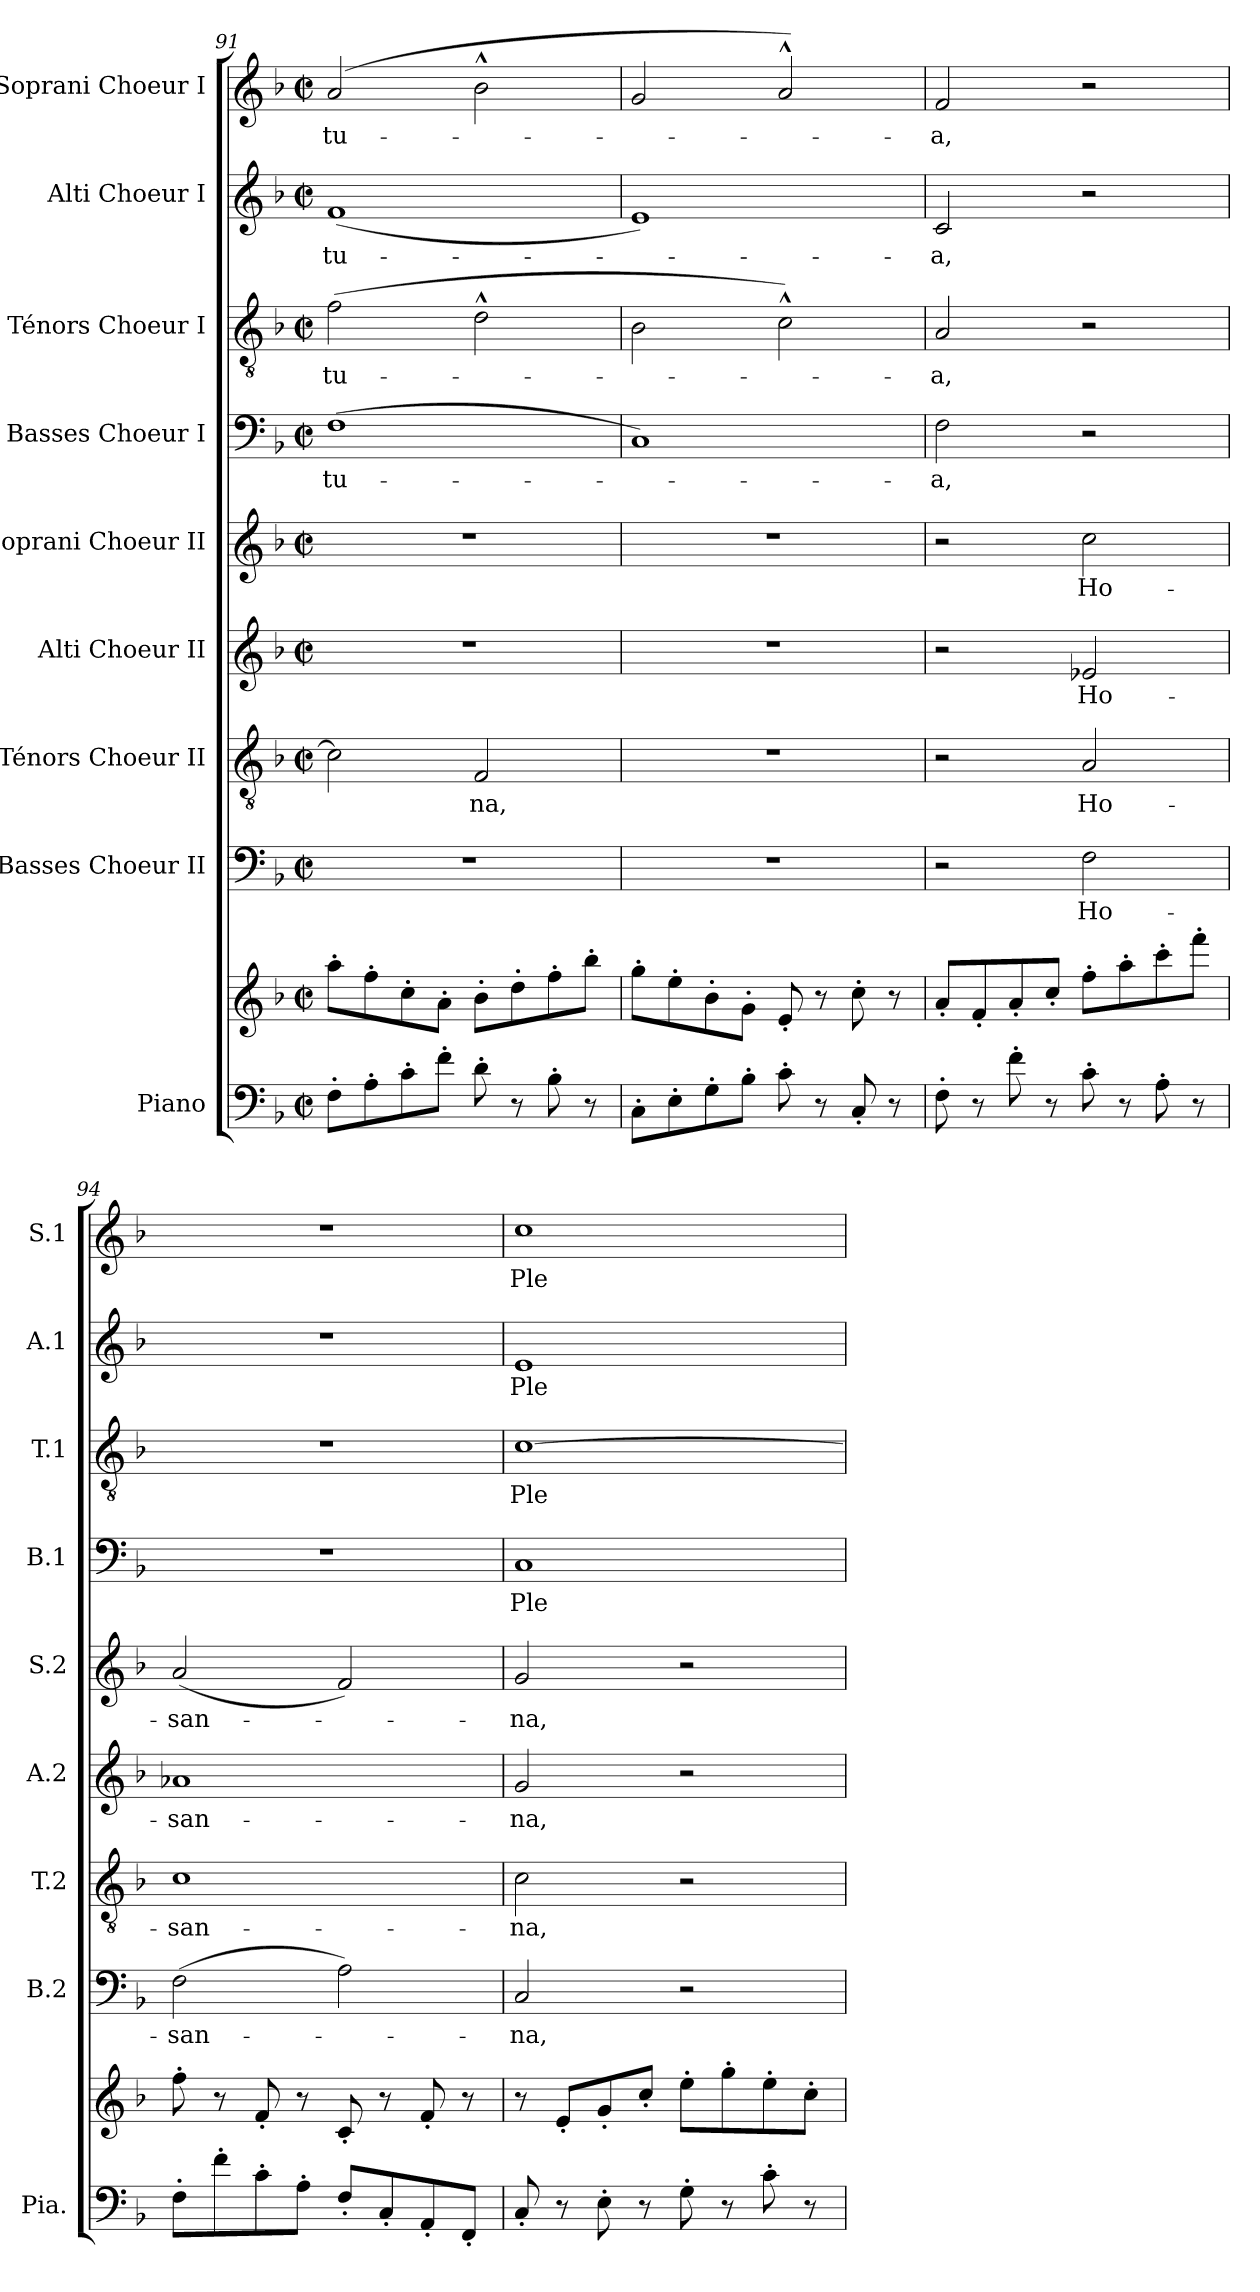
**kern	**kern	**kern	**text	**kern	**text	**kern	**text	**kern	**text	**kern	**text	**kern	**text	**kern	**text	**kern	**text
*part9	*part9	*part8	*part8	*part7	*part7	*part6	*part6	*part5	*part5	*part4	*part4	*part3	*part3	*part2	*part2	*part1	*part1
*staff10	*staff9	*staff8	*staff8	*staff7	*staff7	*staff6	*staff6	*staff5	*staff5	*staff4	*staff4	*staff3	*staff3	*staff2	*staff2	*staff1	*staff1
*I"Piano	*	*I"Basses Choeur II	*	*I"Ténors Choeur II	*	*I"Alti Choeur II	*	*I"Soprani Choeur II	*	*I"Basses Choeur I	*	*I"Ténors Choeur I	*	*I"Alti Choeur I	*	*I"Soprani Choeur I	*
*I'Pia.	*	*I'B.2	*	*I'T.2	*	*I'A.2	*	*I'S.2	*	*I'B.1	*	*I'T.1	*	*I'A.1	*	*I'S.1	*
*clefF4	*clefG2	*clefF4	*	*clefGv2	*	*clefG2	*	*clefG2	*	*clefF4	*	*clefGv2	*	*clefG2	*	*clefG2	*
*	*	*	*	*	*	*ITrd2c3	*	*	*	*	*	*	*	*	*	*	*
*k[b-]	*k[b-]	*k[b-]	*	*k[b-]	*	*k[f#c#]	*	*k[b-]	*	*k[b-]	*	*k[b-]	*	*k[b-]	*	*k[b-]	*
*M2/2	*M2/2	*M2/2	*	*M2/2	*	*M2/2	*	*M2/2	*	*M2/2	*	*M2/2	*	*M2/2	*	*M2/2	*
*met(c|)	*met(c|)	*met(c|)	*	*met(c|)	*	*met(c|)	*	*met(c|)	*	*met(c|)	*	*met(c|)	*	*met(c|)	*	*met(c|)	*
=91	=91	=91	=91	=91	=91	=91	=91	=91	=91	=91	=91	=91	=91	=91	=91	=91	=91
8F'\L	8aa'\L	1r	.	2c\]	.	1r	.	1r	.	(1F	tu-	(2f\	tu-	(>1fi	tu-	(2a/	tu-
8A'\	8ff'\	.	.	.	.	.	.	.	.	.	.	.	.	.	.	.	.
8c'\	8cc'\	.	.	.	.	.	.	.	.	.	.	.	.	.	.	.	.
8f'\J	8a'\J	.	.	.	.	.	.	.	.	.	.	.	.	.	.	.	.
8d'\	8b-'\L	.	.	2F/	-na,	.	.	.	.	.	.	2d^^\	.	.	.	2b-^^\	.
8r	8dd'\	.	.	.	.	.	.	.	.	.	.	.	.	.	.	.	.
8B-'\	8ff'\	.	.	.	.	.	.	.	.	.	.	.	.	.	.	.	.
8r	8bb-'\J	.	.	.	.	.	.	.	.	.	.	.	.	.	.	.	.
!!LO:PB:g=z
=92	=92	=92	=92	=92	=92	=92	=92	=92	=92	=92	=92	=92	=92	=92	=92	=92	=92
8C'\L	8gg'\L	1r	.	1r	.	1r	.	1r	.	1C)	.	2B-\	.	1ei)	.	2g/	.
8E'\	8ee'\	.	.	.	.	.	.	.	.	.	.	.	.	.	.	.	.
8G'\	8b-'\	.	.	.	.	.	.	.	.	.	.	.	.	.	.	.	.
8B-'\J	8g'\J	.	.	.	.	.	.	.	.	.	.	.	.	.	.	.	.
8c'\	8e'/	.	.	.	.	.	.	.	.	.	.	2c^^\)	.	.	.	2a^^/)	.
8r	8r	.	.	.	.	.	.	.	.	.	.	.	.	.	.	.	.
8C'/	8cc'\	.	.	.	.	.	.	.	.	.	.	.	.	.	.	.	.
8r	8r	.	.	.	.	.	.	.	.	.	.	.	.	.	.	.	.
=93	=93	=93	=93	=93	=93	=93	=93	=93	=93	=93	=93	=93	=93	=93	=93	=93	=93
*	*	*^	*	*^	*	*^	*	*	*	*	*	*	*	*	*	*	*
8F'\	8a'/L	2r	2ryy	.	2r	2ryy	.	2r	2ryy	.	2r	.	2F\	-a,	2A/	-a,	2ci/	-a,	2f/	-a,
8r	8f'/	.	.	.	.	.	.	.	.	.	.	.	.	.	.	.	.	.	.	.
8f'\	8a'/	.	.	.	.	.	.	.	.	.	.	.	.	.	.	.	.	.	.	.
8r	8cc'/J	.	.	.	.	.	.	.	.	.	.	.	.	.	.	.	.	.	.	.
8c'\	8ff'\L	2F\	2ryy	Ho-	2A/	2ryy	Ho-	2cni/	2ryy	Ho-	2cc\	Ho-	2r	.	2r	.	2r	.	2r	.
8r	8aa'\	.	.	.	.	.	.	.	.	.	.	.	.	.	.	.	.	.	.	.
8A'\	8ccc'\	.	.	.	.	.	.	.	.	.	.	.	.	.	.	.	.	.	.	.
8r	8fff'\J	.	.	.	.	.	.	.	.	.	.	.	.	.	.	.	.	.	.	.
*	*	*v	*v	*	*	*	*	*v	*v	*	*	*	*	*	*	*	*	*	*	*
*	*	*	*	*v	*v	*	*	*	*	*	*	*	*	*	*	*	*	*
=94	=94	=94	=94	=94	=94	=94	=94	=94	=94	=94	=94	=94	=94	=94	=94	=94	=94
8F'\L	8ff'\	(2F\	-san-	1c	-san-	1fni	-san-	(2a/	-san-	1r	.	1r	.	1r	.	1r	.
8f'\	8r	.	.	.	.	.	.	.	.	.	.	.	.	.	.	.	.
8c'\	8f'/	.	.	.	.	.	.	.	.	.	.	.	.	.	.	.	.
8A'\J	8r	.	.	.	.	.	.	.	.	.	.	.	.	.	.	.	.
8F'/L	8c'/	2A\)	.	.	.	.	.	2f/)	.	.	.	.	.	.	.	.	.
8C'/	8r	.	.	.	.	.	.	.	.	.	.	.	.	.	.	.	.
8AA'/	8f'/	.	.	.	.	.	.	.	.	.	.	.	.	.	.	.	.
8FF'/J	8r	.	.	.	.	.	.	.	.	.	.	.	.	.	.	.	.
=95	=95	=95	=95	=95	=95	=95	=95	=95	=95	=95	=95	=95	=95	=95	=95	=95	=95
8C'/	8r	2C/	-na,	2c\	-na,	2ei/	-na,	2g/	-na,	1C	Ple-	[1c	Ple-	1ei	Ple-	1cc	Ple-
8r	8e'/L	.	.	.	.	.	.	.	.	.	.	.	.	.	.	.	.
8E'\	8g'/	.	.	.	.	.	.	.	.	.	.	.	.	.	.	.	.
8r	8cc'/J	.	.	.	.	.	.	.	.	.	.	.	.	.	.	.	.
8G'\	8ee'\L	2r	.	2r	.	2r	.	2r	.	.	.	.	.	.	.	.	.
8r	8gg'\	.	.	.	.	.	.	.	.	.	.	.	.	.	.	.	.
8c'\	8ee'\	.	.	.	.	.	.	.	.	.	.	.	.	.	.	.	.
8r	8cc'\J	.	.	.	.	.	.	.	.	.	.	.	.	.	.	.	.
=	=	=	=	=	=	=	=	=	=	=	=	=	=	=	=	=	=
*-	*-	*-	*-	*-	*-	*-	*-	*-	*-	*-	*-	*-	*-	*-	*-	*-	*-
